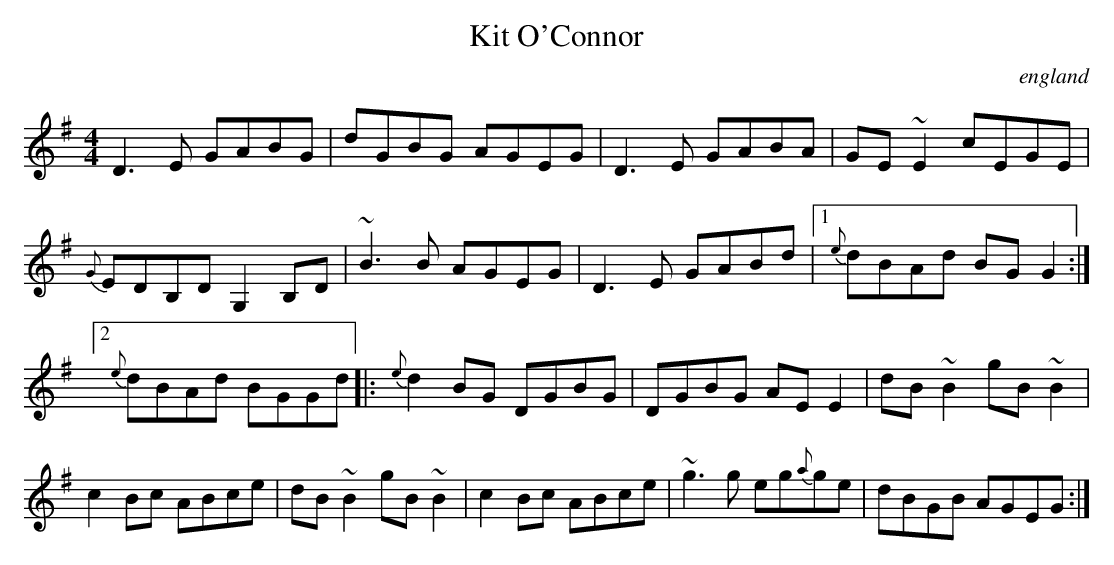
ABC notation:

X:1
T:Kit O'Connor
O:england
M:4/4
L:1/8
K:G
D3E GABG | dGBG AGEG | D3E GABA | GE~E2 cEGE | {G}EDB,D G,2B,D | ~B3B AGEG |\
D3E GABd |1 {e}dBAd BGG2 :|2 {e}dBAd BGGd |:{e}d2BG DGBG | DGBG AEE2 |\
dB~B2 gB~B2 | c2Bc ABce | dB~B2 gB~B2 | c2Bc ABce | ~g3g eg{a}ge | dBGB AGEG :|
